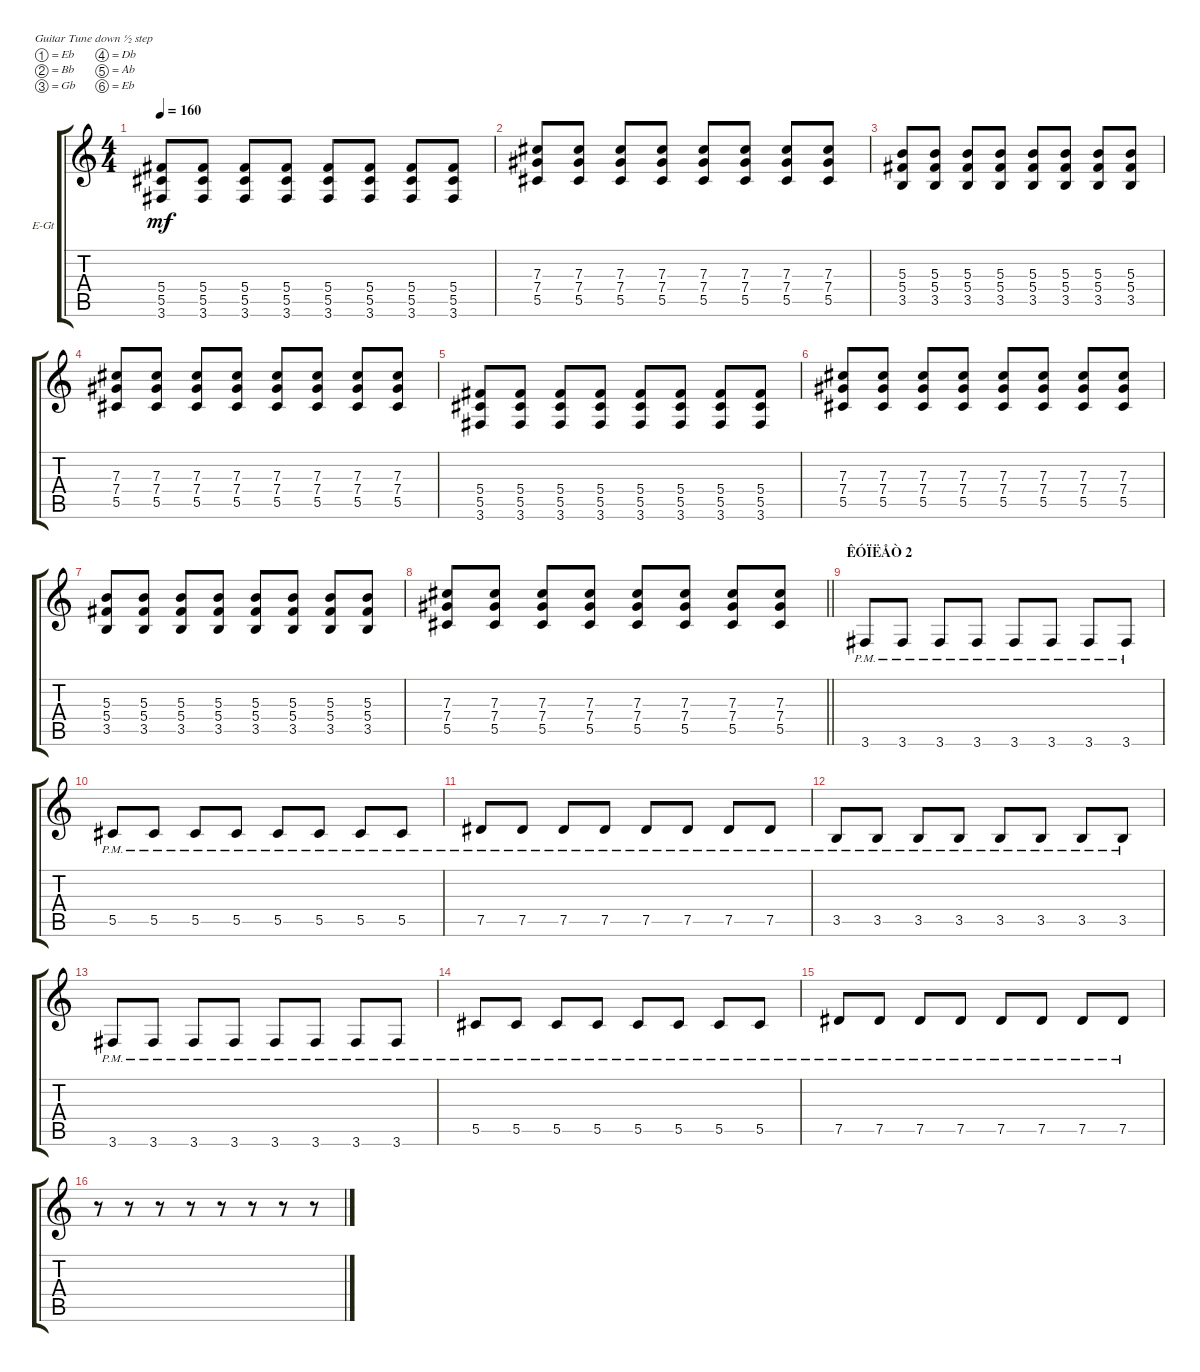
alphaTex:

\bracketExtendMode groupsimilarinstruments
\firstSystemTrackNameOrientation horizontal
\otherSystemsTrackNameOrientation horizontal
\track ("Electric Guitar 1" "E-Gt") {instrument overdrivenguitar}
\staff {score tabs}
\tuning (Eb4 Bb3 Gb3 Db3 Ab2 Eb2)
\ts (4 4)
\tempo 160
\clef g2
\ks c
(5.4 5.5 3.6).8{dy mf} (5.4 5.5 3.6).8 (5.4 5.5 3.6).8 (5.4 5.5 3.6).8 (5.4 5.5 3.6).8 (5.4 5.5 3.6).8 (5.4 5.5 3.6).8 (5.4 5.5 3.6).8 |
(7.3 7.4 5.5).8 (7.3 7.4 5.5).8 (7.3 7.4 5.5).8 (7.3 7.4 5.5).8 (7.3 7.4 5.5).8 (7.3 7.4 5.5).8 (7.3 7.4 5.5).8 (7.3 7.4 5.5).8 |
(5.3 5.4 3.5).8 (5.3 5.4 3.5).8 (5.3 5.4 3.5).8 (5.3 5.4 3.5).8 (5.3 5.4 3.5).8 (5.3 5.4 3.5).8 (5.3 5.4 3.5).8 (5.3 5.4 3.5).8 |
(7.3 7.4 5.5).8 (7.3 7.4 5.5).8 (7.3 7.4 5.5).8 (7.3 7.4 5.5).8 (7.3 7.4 5.5).8 (7.3 7.4 5.5).8 (7.3 7.4 5.5).8 (7.3 7.4 5.5).8 |
(5.4 5.5 3.6).8 (5.4 5.5 3.6).8 (5.4 5.5 3.6).8 (5.4 5.5 3.6).8 (5.4 5.5 3.6).8 (5.4 5.5 3.6).8 (5.4 5.5 3.6).8 (5.4 5.5 3.6).8 |
(7.3 7.4 5.5).8 (7.3 7.4 5.5).8 (7.3 7.4 5.5).8 (7.3 7.4 5.5).8 (7.3 7.4 5.5).8 (7.3 7.4 5.5).8 (7.3 7.4 5.5).8 (7.3 7.4 5.5).8 |
(5.3 5.4 3.5).8 (5.3 5.4 3.5).8 (5.3 5.4 3.5).8 (5.3 5.4 3.5).8 (5.3 5.4 3.5).8 (5.3 5.4 3.5).8 (5.3 5.4 3.5).8 (5.3 5.4 3.5).8 |
\barLineRight lightlight
(7.3 7.4 5.5).8 (7.3 7.4 5.5).8 (7.3 7.4 5.5).8 (7.3 7.4 5.5).8 (7.3 7.4 5.5).8 (7.3 7.4 5.5).8 (7.3 7.4 5.5).8 (7.3 7.4 5.5).8 |
\section ("" "ÊÓÏËÅÒ 2")
3.6{pm}.8 3.6{pm}.8 3.6{pm}.8 3.6{pm}.8 3.6{pm}.8 3.6{pm}.8 3.6{pm}.8 3.6{pm}.8 |
5.5{pm}.8 5.5{pm}.8 5.5{pm}.8 5.5{pm}.8 5.5{pm}.8 5.5{pm}.8 5.5{pm}.8 5.5{pm}.8 |
7.5{pm}.8 7.5{pm}.8 7.5{pm}.8 7.5{pm}.8 7.5{pm}.8 7.5{pm}.8 7.5{pm}.8 7.5{pm}.8 |
3.5{pm}.8 3.5{pm}.8 3.5{pm}.8 3.5{pm}.8 3.5{pm}.8 3.5{pm}.8 3.5{pm}.8 3.5{pm}.8 |
3.6{pm}.8 3.6{pm}.8 3.6{pm}.8 3.6{pm}.8 3.6{pm}.8 3.6{pm}.8 3.6{pm}.8 3.6{pm}.8 |
5.5{pm}.8 5.5{pm}.8 5.5{pm}.8 5.5{pm}.8 5.5{pm}.8 5.5{pm}.8 5.5{pm}.8 5.5{pm}.8 |
7.5{pm}.8 7.5{pm}.8 7.5{pm}.8 7.5{pm}.8 7.5{pm}.8 7.5{pm}.8 7.5{pm}.8 7.5{pm}.8 |
r.8 r.8 r.8 r.8 r.8 r.8 r.8 r.8
